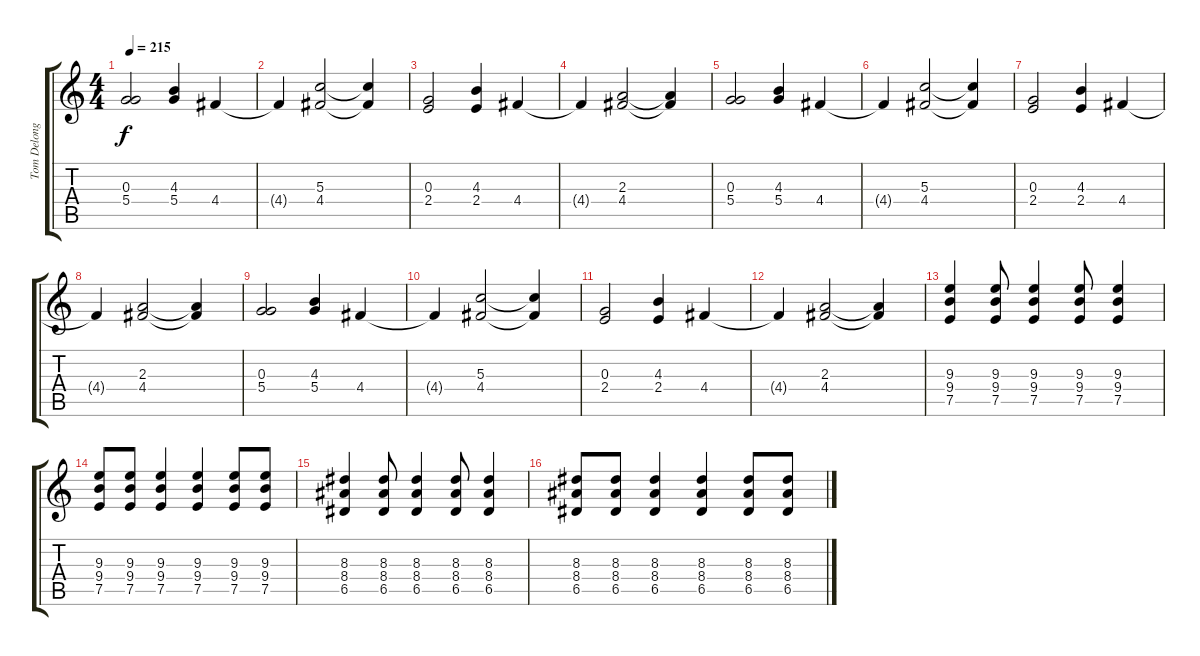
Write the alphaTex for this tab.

\track ("Tom Delonge (Guitar)" "Tom Delong") {instrument overdrivenguitar}
\staff {score tabs}
\tuning (E4 B3 G3 D3 A2 E2) {hide}
\ts (4 4)
\tempo 215
\clef g2
\ks c
(0.3 5.4).2{dy f volume 13 instrument acousticguitarsteel} (4.3 5.4).4 4.4.4 |
4.4{t}.4 (5.3 4.4).2 (5.3{t} 4.4{t}).4 |
(0.3 2.4).2 (4.3 2.4).4 4.4.4 |
4.4{t}.4 (2.3 4.4).2 (2.3{t} 4.4{t}).4 |
(0.3 5.4).2{volume 13 instrument acousticguitarsteel} (4.3 5.4).4 4.4.4 |
4.4{t}.4 (5.3 4.4).2 (5.3{t} 4.4{t}).4 |
(0.3 2.4).2 (4.3 2.4).4 4.4.4 |
4.4{t}.4 (2.3 4.4).2 (2.3{t} 4.4{t}).4 |
(0.3 5.4).2{volume 13 instrument acousticguitarsteel} (4.3 5.4).4 4.4.4 |
4.4{t}.4 (5.3 4.4).2 (5.3{t} 4.4{t}).4 |
(0.3 2.4).2 (4.3 2.4).4 4.4.4 |
4.4{t}.4 (2.3 4.4).2 (2.3{t} 4.4{t}).4 |
(9.3 9.4 7.5).4{instrument overdrivenguitar} (9.3 9.4 7.5).8 (9.3 9.4 7.5).4 (9.3 9.4 7.5).8 (9.3 9.4 7.5).4 |
(9.3 9.4 7.5).8 (9.3 9.4 7.5).8 (9.3 9.4 7.5).4 (9.3 9.4 7.5).4 (9.3 9.4 7.5).8 (9.3 9.4 7.5).8 |
(8.3 8.4 6.5).4 (8.3 8.4 6.5).8 (8.3 8.4 6.5).4 (8.3 8.4 6.5).8 (8.3 8.4 6.5).4 |
(8.3 8.4 6.5).8 (8.3 8.4 6.5).8 (8.3 8.4 6.5).4 (8.3 8.4 6.5).4 (8.3 8.4 6.5).8 (8.3 8.4 6.5).8
